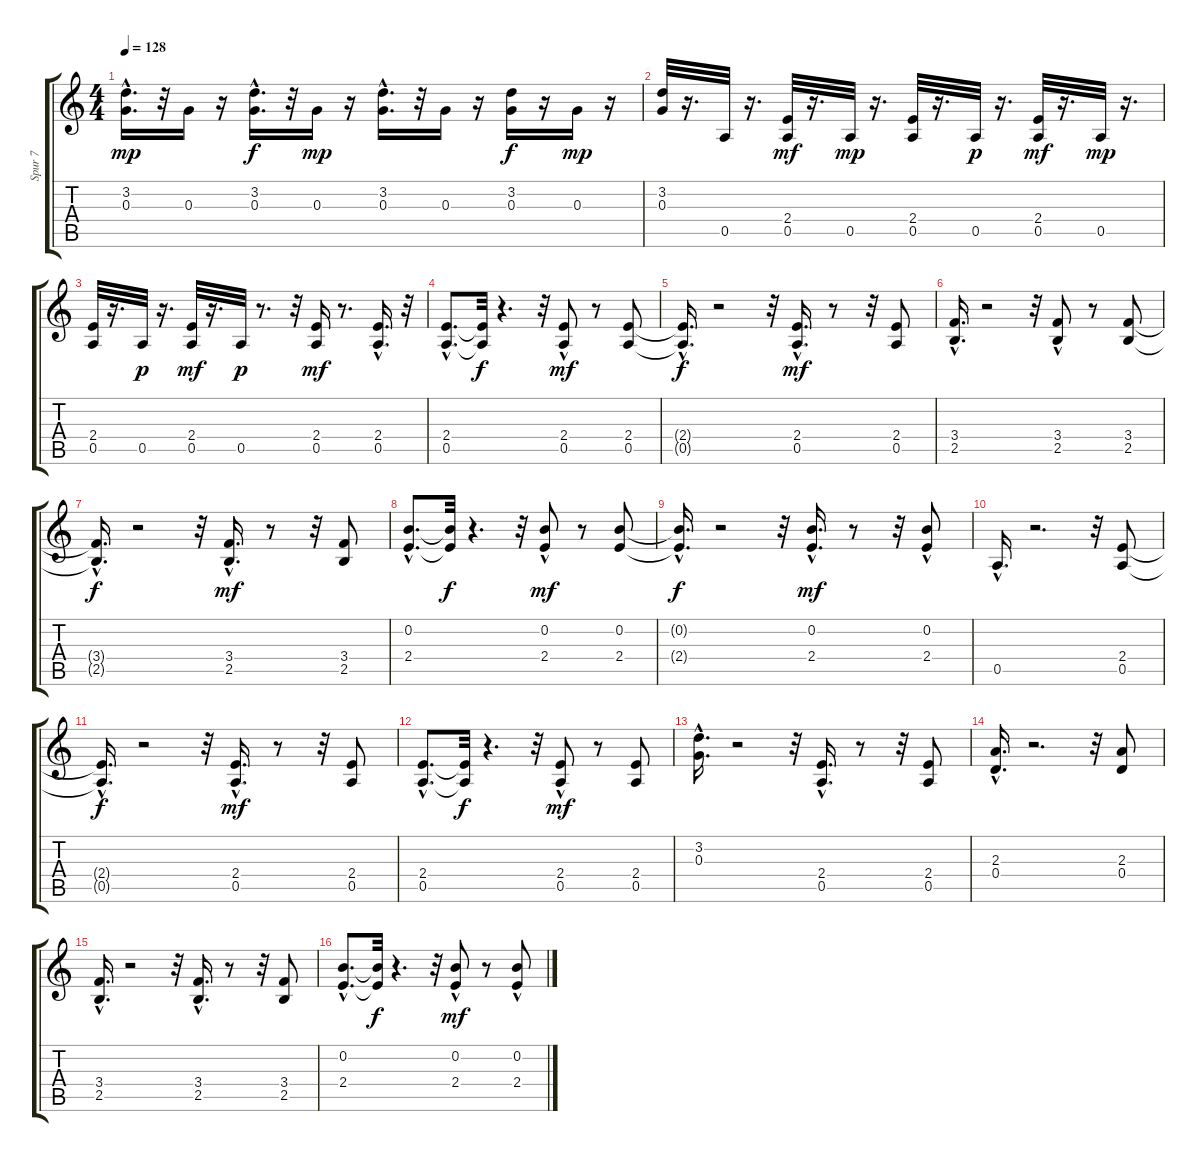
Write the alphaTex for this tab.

\track ("Spur 7" "Spur 7") {instrument distortionguitar}
\staff {score tabs}
\tuning (E4 B3 G3 D3 A2 E2) {hide}
\ts (4 4)
\tempo 128
\clef g2
\ks c
(3.2 0.3{hac}).16{d dy mp} r.32 0.3.16 r.16 (3.2{hac} 0.3{hac}).16{d dy f} r.32 0.3.16{dy mp} r.16 (3.2{hac} 0.3{hac}).16{d} r.32 0.3.16 r.16 (3.2 0.3).16{dy f} r.16 0.3.16{dy mp} r.16 |
(3.2 0.3).32 r.16{d} 0.5.32 r.16{d} (2.4 0.5).32{dy mf} r.16{d} 0.5.32{dy mp} r.16{d} (2.4 0.5).32 r.16{d} 0.5.32{dy p} r.16{d} (2.4 0.5).32{dy mf} r.16{d} 0.5.32{dy mp} r.16{d} |
(2.4 0.5).32 r.16{d} 0.5.32{dy p} r.16{d} (2.4 0.5).32{dy mf} r.16{d} 0.5.32{dy p} r.8{d} r.32 (2.4 0.5).16{dy mf} r.8{d} (2.4{hac} 0.5).16{d} r.32 |
(2.4{hac} 0.5{hac}).8{d balance 4 instrument distortionguitar} (2.4{t} 0.5{t}).32{dy f} r.4{d} r.32 (2.4 0.5{hac}).8{dy mf} r.8 (2.4 0.5).8 |
(2.4{hac t} 0.5{hac t}).16{d dy f} r.2 r.32 (2.4{hac} 0.5{hac}).16{d dy mf} r.8 r.32 (2.4 0.5).8 |
(3.4{hac} 2.5{hac}).16{d} r.2 r.32 (3.4{hac} 2.5).8 r.8 (3.4 2.5).8 |
(3.4{hac t} 2.5{hac t}).16{d dy f} r.2 r.32 (3.4{hac} 2.5{hac}).16{d dy mf} r.8 r.32 (3.4 2.5).8 |
(0.2{hac} 2.4{hac}).8{d} (0.2{t} 2.4{t}).32{dy f} r.4{d} r.32 (0.2 2.4{hac}).8{dy mf} r.8 (0.2 2.4).8 |
(0.2{hac t} 2.4{hac t}).16{d dy f} r.2 r.32 (0.2{hac} 2.4{hac}).16{d dy mf} r.8 r.32 (0.2 2.4{hac}).8 |
0.5{hac}.16{d} r.2{d} r.32 (2.4 0.5).8 |
(2.4{hac t} 0.5{hac t}).16{d dy f} r.2 r.32 (2.4{hac} 0.5{hac}).16{d dy mf} r.8 r.32 (2.4 0.5).8 |
(2.4{hac} 0.5{hac}).8{d} (2.4{t} 0.5{t}).32{dy f} r.4{d} r.32 (2.4 0.5{hac}).8{dy mf} r.8 (2.4 0.5).8 |
(3.2{hac} 0.3{hac}).16{d} r.2 r.32 (2.4{hac} 0.5{hac}).16{d} r.8 r.32 (2.4 0.5).8 |
(2.3{hac} 0.4{hac}).16{d} r.2{d} r.32 (2.3 0.4).8 |
(3.4{hac} 2.5{hac}).16{d} r.2 r.32 (3.4{hac} 2.5{hac}).16{d} r.8 r.32 (3.4 2.5).8 |
(0.2{hac} 2.4{hac}).8{d} (0.2{t} 2.4{t}).32{dy f} r.4{d} r.32 (0.2 2.4{hac}).8{dy mf} r.8 (0.2 2.4{hac}).8
